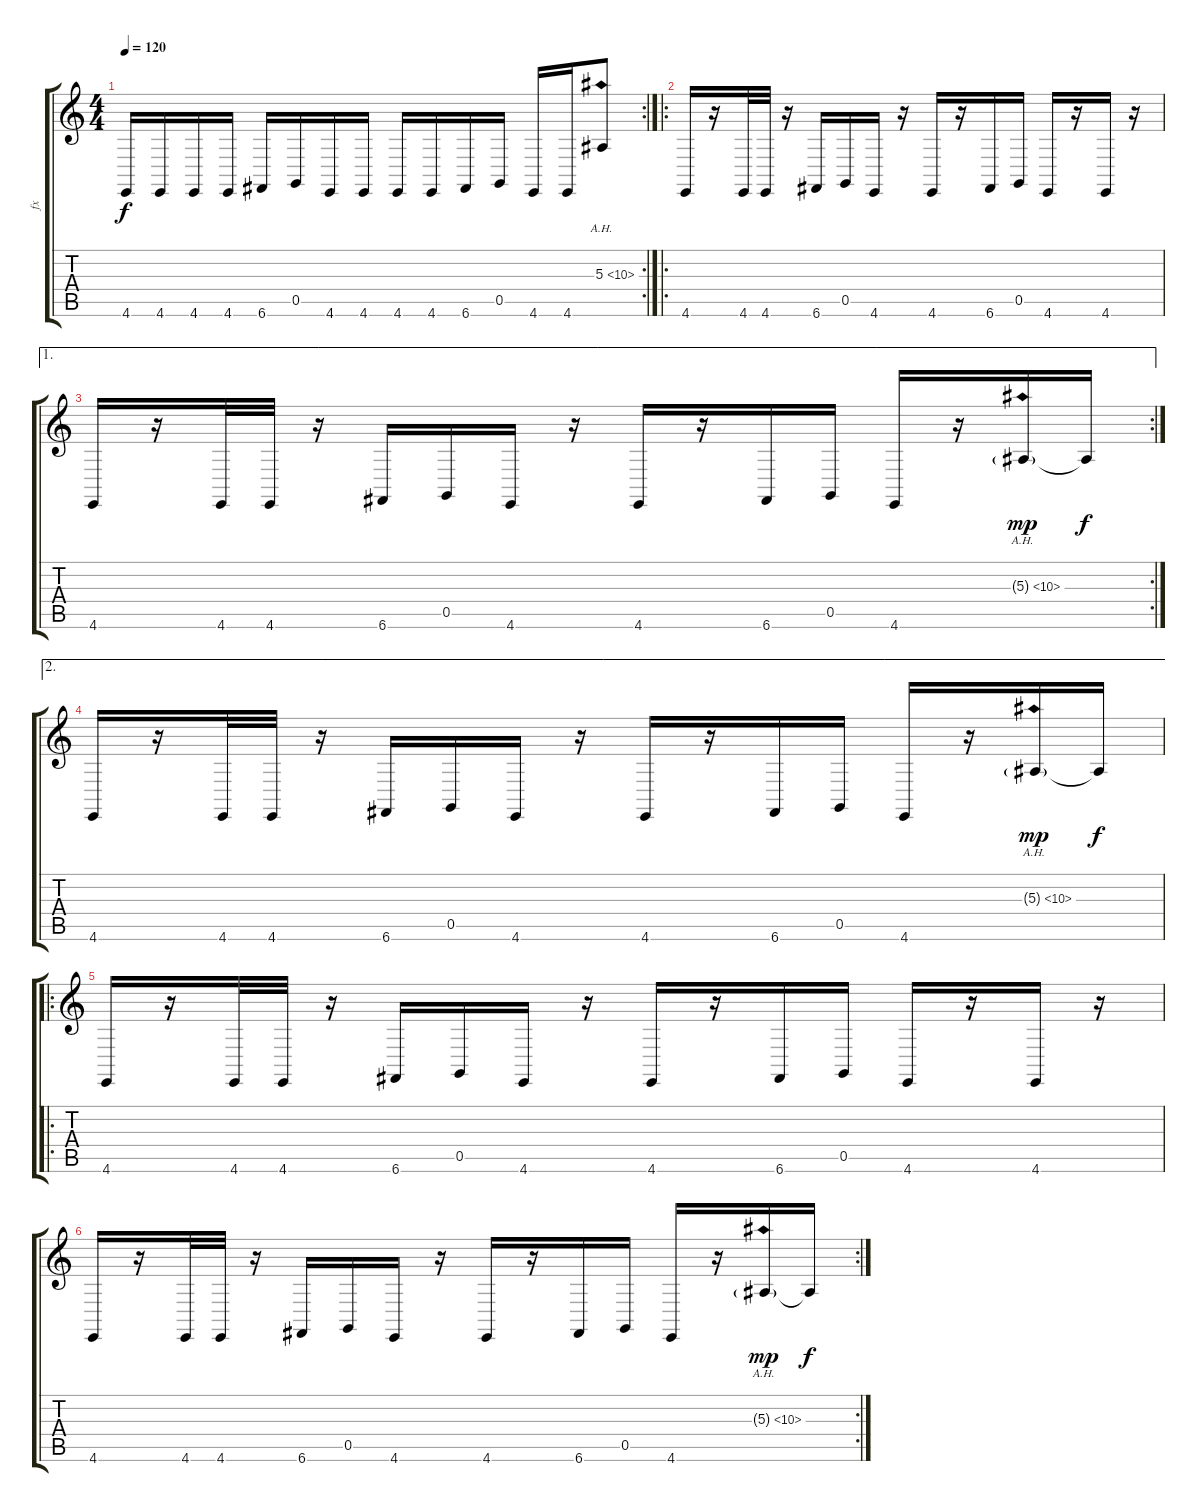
\track ("fx" "fx") {instrument lead2sawtooth}
\staff {score tabs}
\tuning (D4 A3 F3 C3 G2 C2) {hide}
\rc 2
\ts (4 4)
\tempo 120
\clef g2
\ks c
4.6.16{dy f} 4.6.16 4.6.16 4.6.16 6.6.16 0.5.16 4.6.16 4.6.16 4.6.16 4.6.16 6.6.16 0.5.16 4.6.16 4.6.16 5.3{ah 5}.8 |
\ro
4.6.16 r.16 4.6.32 4.6.32 r.16 6.6.16 0.5.16 4.6.16 r.16 4.6.16 r.16 6.6.16 0.5.16 4.6.16 r.16 4.6.16 r.16 |
\ae 1
\rc 2
4.6.16 r.16 4.6.32 4.6.32 r.16 6.6.16 0.5.16 4.6.16 r.16 4.6.16 r.16 6.6.16 0.5.16 4.6.16 r.16 5.3{ah 5 g}.16{dy mp} 5.3{t}.16{dy f} |
\ae 2
4.6.16 r.16 4.6.32 4.6.32 r.16 6.6.16 0.5.16 4.6.16 r.16 4.6.16 r.16 6.6.16 0.5.16 4.6.16 r.16 5.3{ah 5 g}.16{dy mp} 5.3{t}.16{dy f} |
\ro
4.6.16{instrument lead2sawtooth} r.16 4.6.32 4.6.32 r.16 6.6.16 0.5.16 4.6.16 r.16 4.6.16 r.16 6.6.16 0.5.16 4.6.16 r.16 4.6.16 r.16 |
\rc 2
4.6.16 r.16 4.6.32 4.6.32 r.16 6.6.16 0.5.16 4.6.16 r.16 4.6.16 r.16 6.6.16 0.5.16 4.6.16 r.16 5.3{ah 5 g}.16{dy mp} 5.3{t}.16{dy f}
